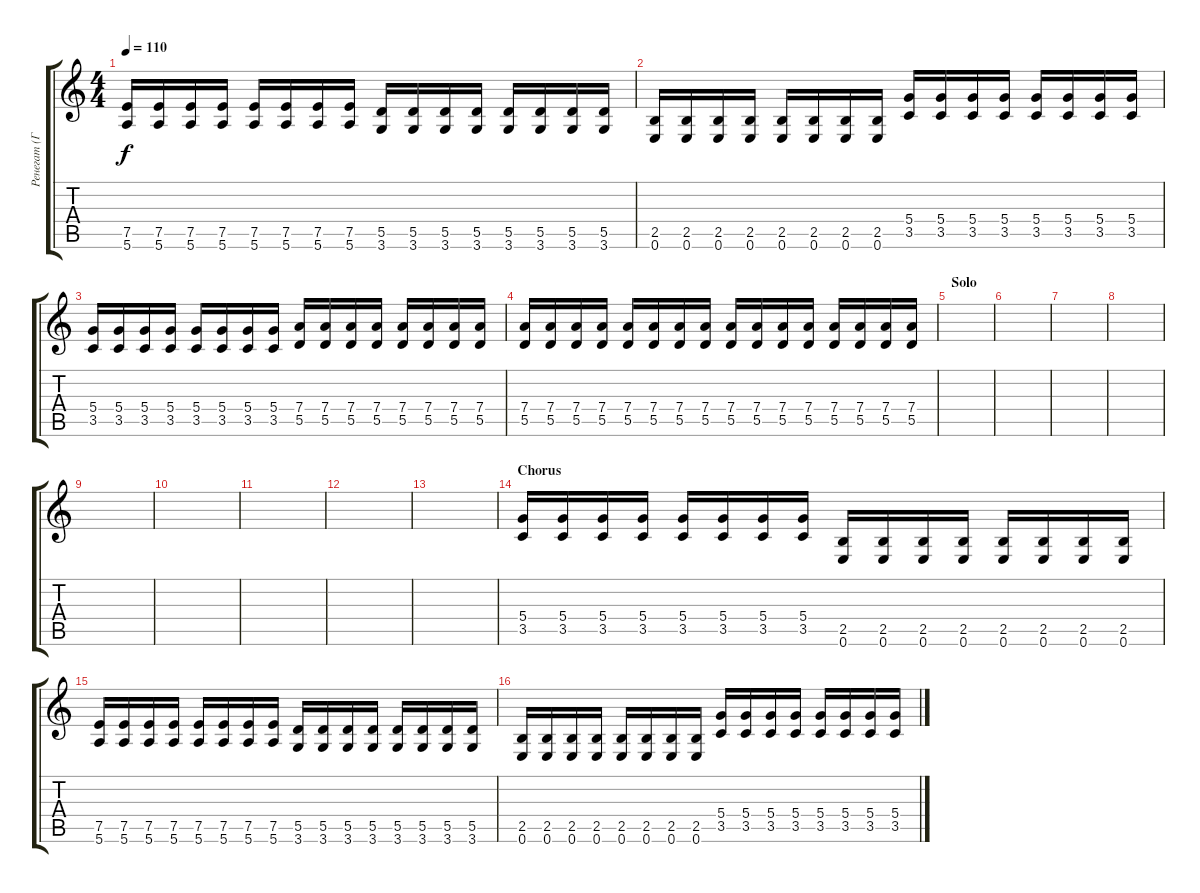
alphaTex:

\track ("Ренегат (Гитара №3)" "Ренегат (Г") {instrument distortionguitar}
\staff {score tabs}
\tuning (E4 B3 G3 D3 A2 E2) {hide}
\ts (4 4)
\tempo 110
\clef g2
\ks c
(7.5 5.6).16{dy f} (7.5 5.6).16 (7.5 5.6).16 (7.5 5.6).16 (7.5 5.6).16 (7.5 5.6).16 (7.5 5.6).16 (7.5 5.6).16 (5.5 3.6).16 (5.5 3.6).16 (5.5 3.6).16 (5.5 3.6).16 (5.5 3.6).16 (5.5 3.6).16 (5.5 3.6).16 (5.5 3.6).16 |
(2.5 0.6).16 (2.5 0.6).16 (2.5 0.6).16 (2.5 0.6).16 (2.5 0.6).16 (2.5 0.6).16 (2.5 0.6).16 (2.5 0.6).16 (5.4 3.5).16 (5.4 3.5).16 (5.4 3.5).16 (5.4 3.5).16 (5.4 3.5).16 (5.4 3.5).16 (5.4 3.5).16 (5.4 3.5).16 |
(5.4 3.5).16 (5.4 3.5).16 (5.4 3.5).16 (5.4 3.5).16 (5.4 3.5).16 (5.4 3.5).16 (5.4 3.5).16 (5.4 3.5).16 (7.4 5.5).16 (7.4 5.5).16 (7.4 5.5).16 (7.4 5.5).16 (7.4 5.5).16 (7.4 5.5).16 (7.4 5.5).16 (7.4 5.5).16 |
(7.4 5.5).16 (7.4 5.5).16 (7.4 5.5).16 (7.4 5.5).16 (7.4 5.5).16 (7.4 5.5).16 (7.4 5.5).16 (7.4 5.5).16 (7.4 5.5).16 (7.4 5.5).16 (7.4 5.5).16 (7.4 5.5).16 (7.4 5.5).16 (7.4 5.5).16 (7.4 5.5).16 (7.4 5.5).16 |
\section ("" "Solo")
|
|
|
|
|
|
|
|
|
\section ("" "Chorus")
(5.4 3.5).16 (5.4 3.5).16 (5.4 3.5).16 (5.4 3.5).16 (5.4 3.5).16 (5.4 3.5).16 (5.4 3.5).16 (5.4 3.5).16 (2.5 0.6).16 (2.5 0.6).16 (2.5 0.6).16 (2.5 0.6).16 (2.5 0.6).16 (2.5 0.6).16 (2.5 0.6).16 (2.5 0.6).16 |
(7.5 5.6).16 (7.5 5.6).16 (7.5 5.6).16 (7.5 5.6).16 (7.5 5.6).16 (7.5 5.6).16 (7.5 5.6).16 (7.5 5.6).16 (5.5 3.6).16 (5.5 3.6).16 (5.5 3.6).16 (5.5 3.6).16 (5.5 3.6).16 (5.5 3.6).16 (5.5 3.6).16 (5.5 3.6).16 |
(2.5 0.6).16 (2.5 0.6).16 (2.5 0.6).16 (2.5 0.6).16 (2.5 0.6).16 (2.5 0.6).16 (2.5 0.6).16 (2.5 0.6).16 (5.4 3.5).16 (5.4 3.5).16 (5.4 3.5).16 (5.4 3.5).16 (5.4 3.5).16 (5.4 3.5).16 (5.4 3.5).16 (5.4 3.5).16
